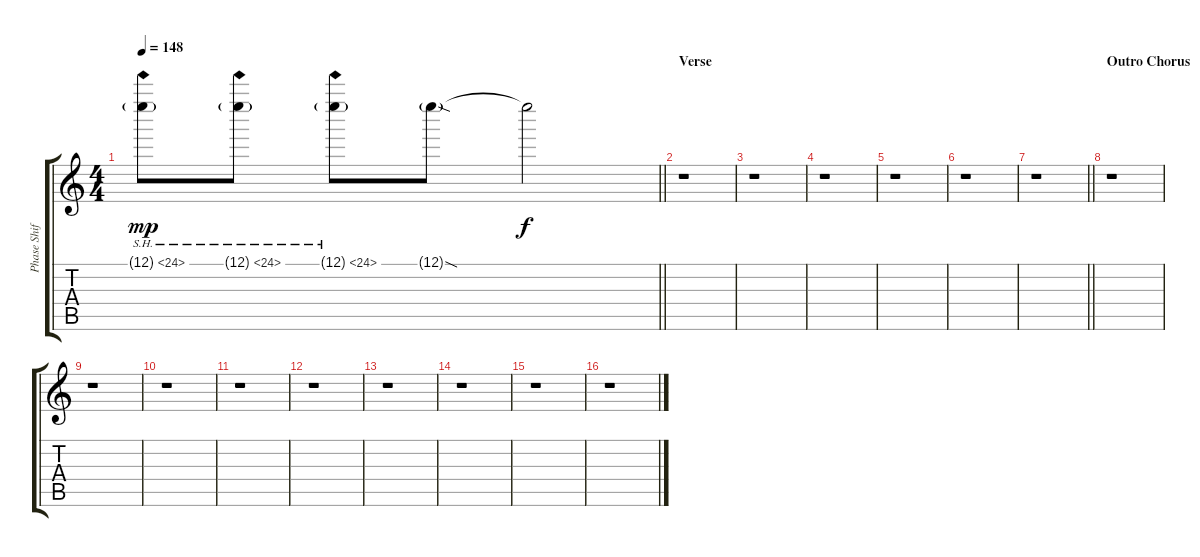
\track ("Phase Shift" "Phase Shif") {instrument overdrivenguitar}
\staff {score tabs}
\tuning (E5 B4 G4 D4 A3 E3) {hide}
\ts (4 4)
\tempo 148
\clef g2
\barLineRight lightlight
\ks c
12.1{sh 12 g}.8{dy mp} 12.1{sh 12 g}.8 12.1{sh 12 g}.8 12.1{sod g}.8 12.1{t}.2{dy f} |
\section ("" "Verse")
r.1 |
r.1 |
r.1 |
r.1 |
r.1 |
\barLineRight lightlight
r.1 |
\section ("" "Outro Chorus")
r.1 |
r.1 |
r.1 |
r.1 |
r.1 |
r.1 |
r.1 |
r.1 |
r.1
